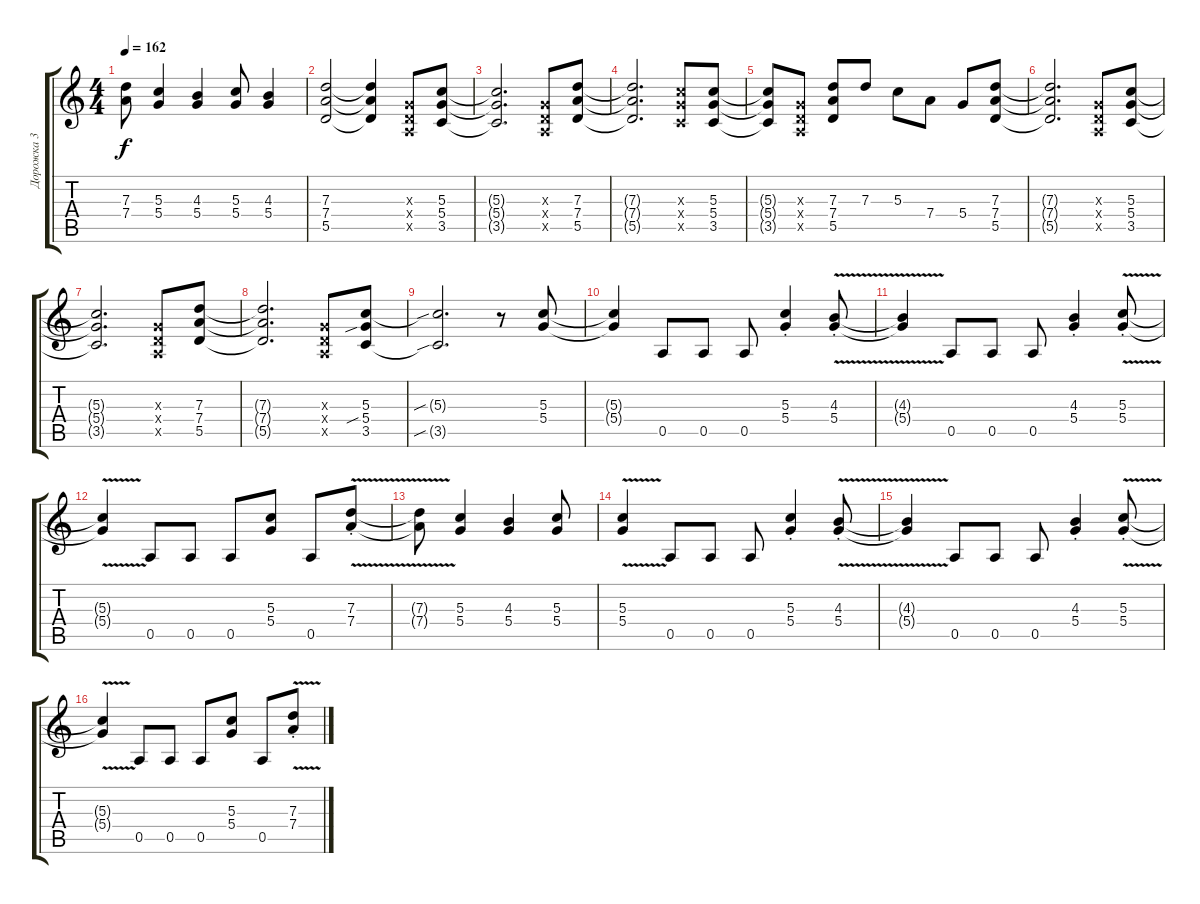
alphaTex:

\track ("Дорожка 3" "Дорожка 3") {instrument overdrivenguitar}
\staff {score tabs}
\tuning (E4 B3 G3 D3 A2 E2) {hide}
\ts (4 4)
\tempo 162
\clef g2
\ks c
(7.3{t} 7.4{t}).8{dy f} (5.3 5.4).4 (4.3 5.4).4 (5.3 5.4).8 (4.3 5.4).4 |
(7.3 7.4 5.5).2 (7.3{t} 7.4{t} 5.5{t}).4 (0.3{x} 0.4{x} 0.5{x}).8 (5.3 5.4 3.5).8 |
(5.3{t} 5.4{t} 3.5{t}).2{d} (0.3{x} 0.4{x} 0.5{x}).8 (7.3 7.4 5.5).8 |
(7.3{t} 7.4{t} 5.5{t}).2{d} (5.3{x} 5.4{x} 3.5{x}).8 (5.3 5.4 3.5).8 |
(5.3{t} 5.4{t} 3.5{t}).8 (0.3{x} 0.4{x} 0.5{x}).8 (7.3 7.4 5.5).8 7.3.8 5.3.8 7.4.8 5.4.8 (7.3 7.4 5.5).8 |
(7.3{t} 7.4{t} 5.5{t}).2{d} (0.3{x} 0.4{x} 0.5{x}).8 (5.3 5.4 3.5).8 |
(5.3{t} 5.4{t} 3.5{t}).2{d} (0.3{x} 0.4{x} 0.5{x}).8 (7.3 7.4 5.5).8 |
(7.3{t} 7.4{t} 5.5{t}).2{d} (0.3{x} 0.4{x} 0.5{x}).8 (5.3 5.4{sib} 3.5).8 |
(5.3{sib t} 3.5{sib t}).2{d} r.8 (5.3 5.4).8 |
(5.3{t} 5.4{t}).4 0.5.8 0.5.8 0.5.8 (5.3 5.4{st}).4 (4.3{st} 5.4{v st}).8 |
(4.3{t} 5.4{t}).4 0.5.8 0.5.8 0.5.8 (4.3 5.4{st}).4 (5.3{v st} 5.4{st}).8 |
(5.3{t} 5.4{t}).4 0.5.8 0.5.8 0.5.8 (5.3 5.4).8 0.5.8 (7.3 7.4{v st}).8 |
(7.3{t} 7.4{t}).8 (5.3 5.4).4 (4.3 5.4).4 (5.3 5.4).8 |
(5.3 5.4{v}).4 0.5.8 0.5.8 0.5.8 (5.3 5.4{st}).4 (4.3{st} 5.4{v st}).8 |
(4.3{t} 5.4{t}).4 0.5.8 0.5.8 0.5.8 (4.3 5.4{st}).4 (5.3{v st} 5.4{st}).8 |
(5.3{t} 5.4{t}).4 0.5.8 0.5.8 0.5.8 (5.3 5.4).8 0.5.8 (7.3 7.4{v st}).8
